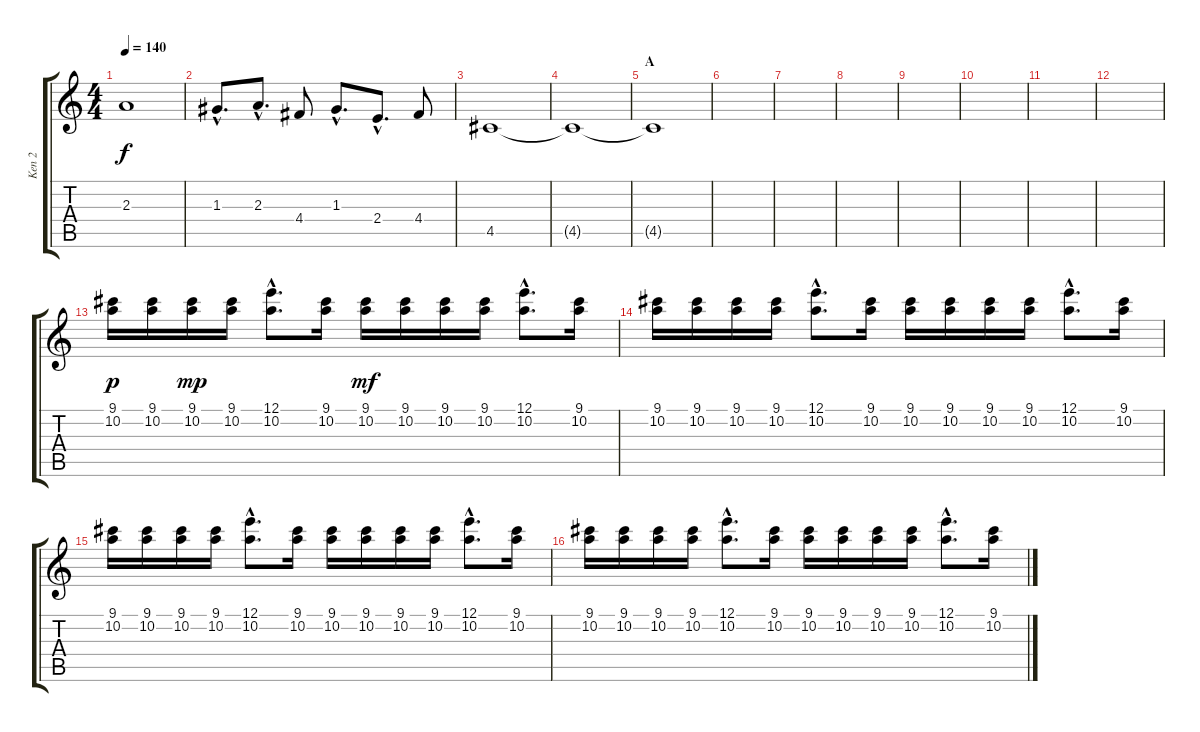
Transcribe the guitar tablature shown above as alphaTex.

\track ("Ken 2" "Ken 2") {instrument distortionguitar}
\staff {score tabs}
\tuning (E4 B3 G3 D3 A2 E2) {hide}
\ts (4 4)
\tempo 140
\clef g2
\ks c
2.3.1{dy f} |
1.3{hac}.8{d} 2.3{hac}.8{d} 4.4.8 1.3{hac}.8{d} 2.4{hac}.8{d} 4.4.8 |
4.5.1 |
4.5{t}.1 |
\section ("" "A")
4.5{t}.1 |
|
|
|
|
|
|
|
(9.1 10.2).16{dy p volume 13 instrument electricguitarjazz} (9.1 10.2).16 (9.1 10.2).16{dy mp} (9.1 10.2).16 (12.1{hac} 10.2{hac}).8{d} (9.1 10.2).16 (9.1 10.2).16{dy mf} (9.1 10.2).16 (9.1 10.2).16 (9.1 10.2).16 (12.1{hac} 10.2{hac}).8{d} (9.1 10.2).16 |
(9.1 10.2).16{volume 13 instrument electricguitarjazz} (9.1 10.2).16 (9.1 10.2).16 (9.1 10.2).16 (12.1{hac} 10.2{hac}).8{d} (9.1 10.2).16 (9.1 10.2).16 (9.1 10.2).16 (9.1 10.2).16 (9.1 10.2).16 (12.1{hac} 10.2{hac}).8{d} (9.1 10.2).16 |
(9.1 10.2).16{volume 13 instrument electricguitarjazz} (9.1 10.2).16 (9.1 10.2).16 (9.1 10.2).16 (12.1{hac} 10.2{hac}).8{d} (9.1 10.2).16 (9.1 10.2).16 (9.1 10.2).16 (9.1 10.2).16 (9.1 10.2).16 (12.1{hac} 10.2{hac}).8{d} (9.1 10.2).16 |
(9.1 10.2).16{volume 13 instrument electricguitarjazz} (9.1 10.2).16 (9.1 10.2).16 (9.1 10.2).16 (12.1{hac} 10.2{hac}).8{d} (9.1 10.2).16 (9.1 10.2).16 (9.1 10.2).16 (9.1 10.2).16 (9.1 10.2).16 (12.1{hac} 10.2{hac}).8{d} (9.1 10.2).16
